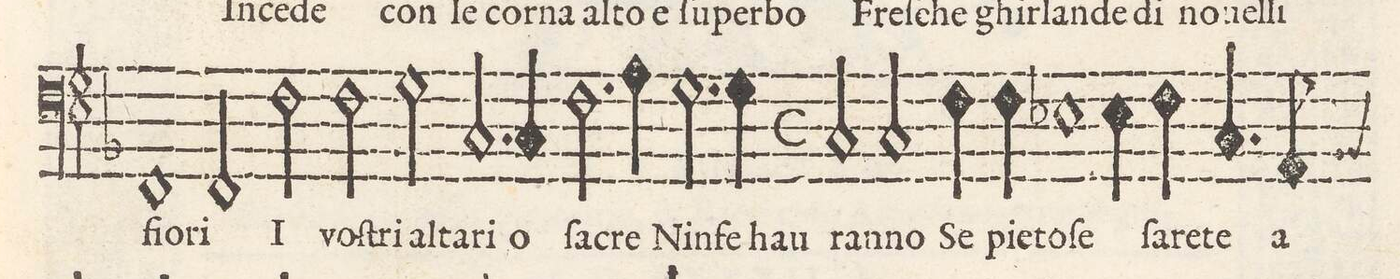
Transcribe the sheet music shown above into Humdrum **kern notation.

**kern	**text
*I"BASSO	*
*clefF4	*
*k[b-]	*
*met(3)	*
*M3/2	*
1FF	fio-
2FF/	-ri
=84-	=84-
2F\	I
2F\	voſ-
2G\	-tri al-
=85-	=85-
2.C/	-ta-
4C/	-ti o
2.F\	ſa-
=86-	=86-
4A\	-cre
2.G\	Nin-
4G\	-fe hau
=87-	=87-
*M4/4	*
*met(C)	*
*mmet(c)	*
2C/	ran-
2C/	-no
=88-	=88-
4F\	Se
4F\	pie-
1E-X\	-to-
=89-	=89-
4Eny\	-ſe
4F\	ſa-
=90-	=90-
4.C/	-re-
8AA/	-te ai
*-	*-
